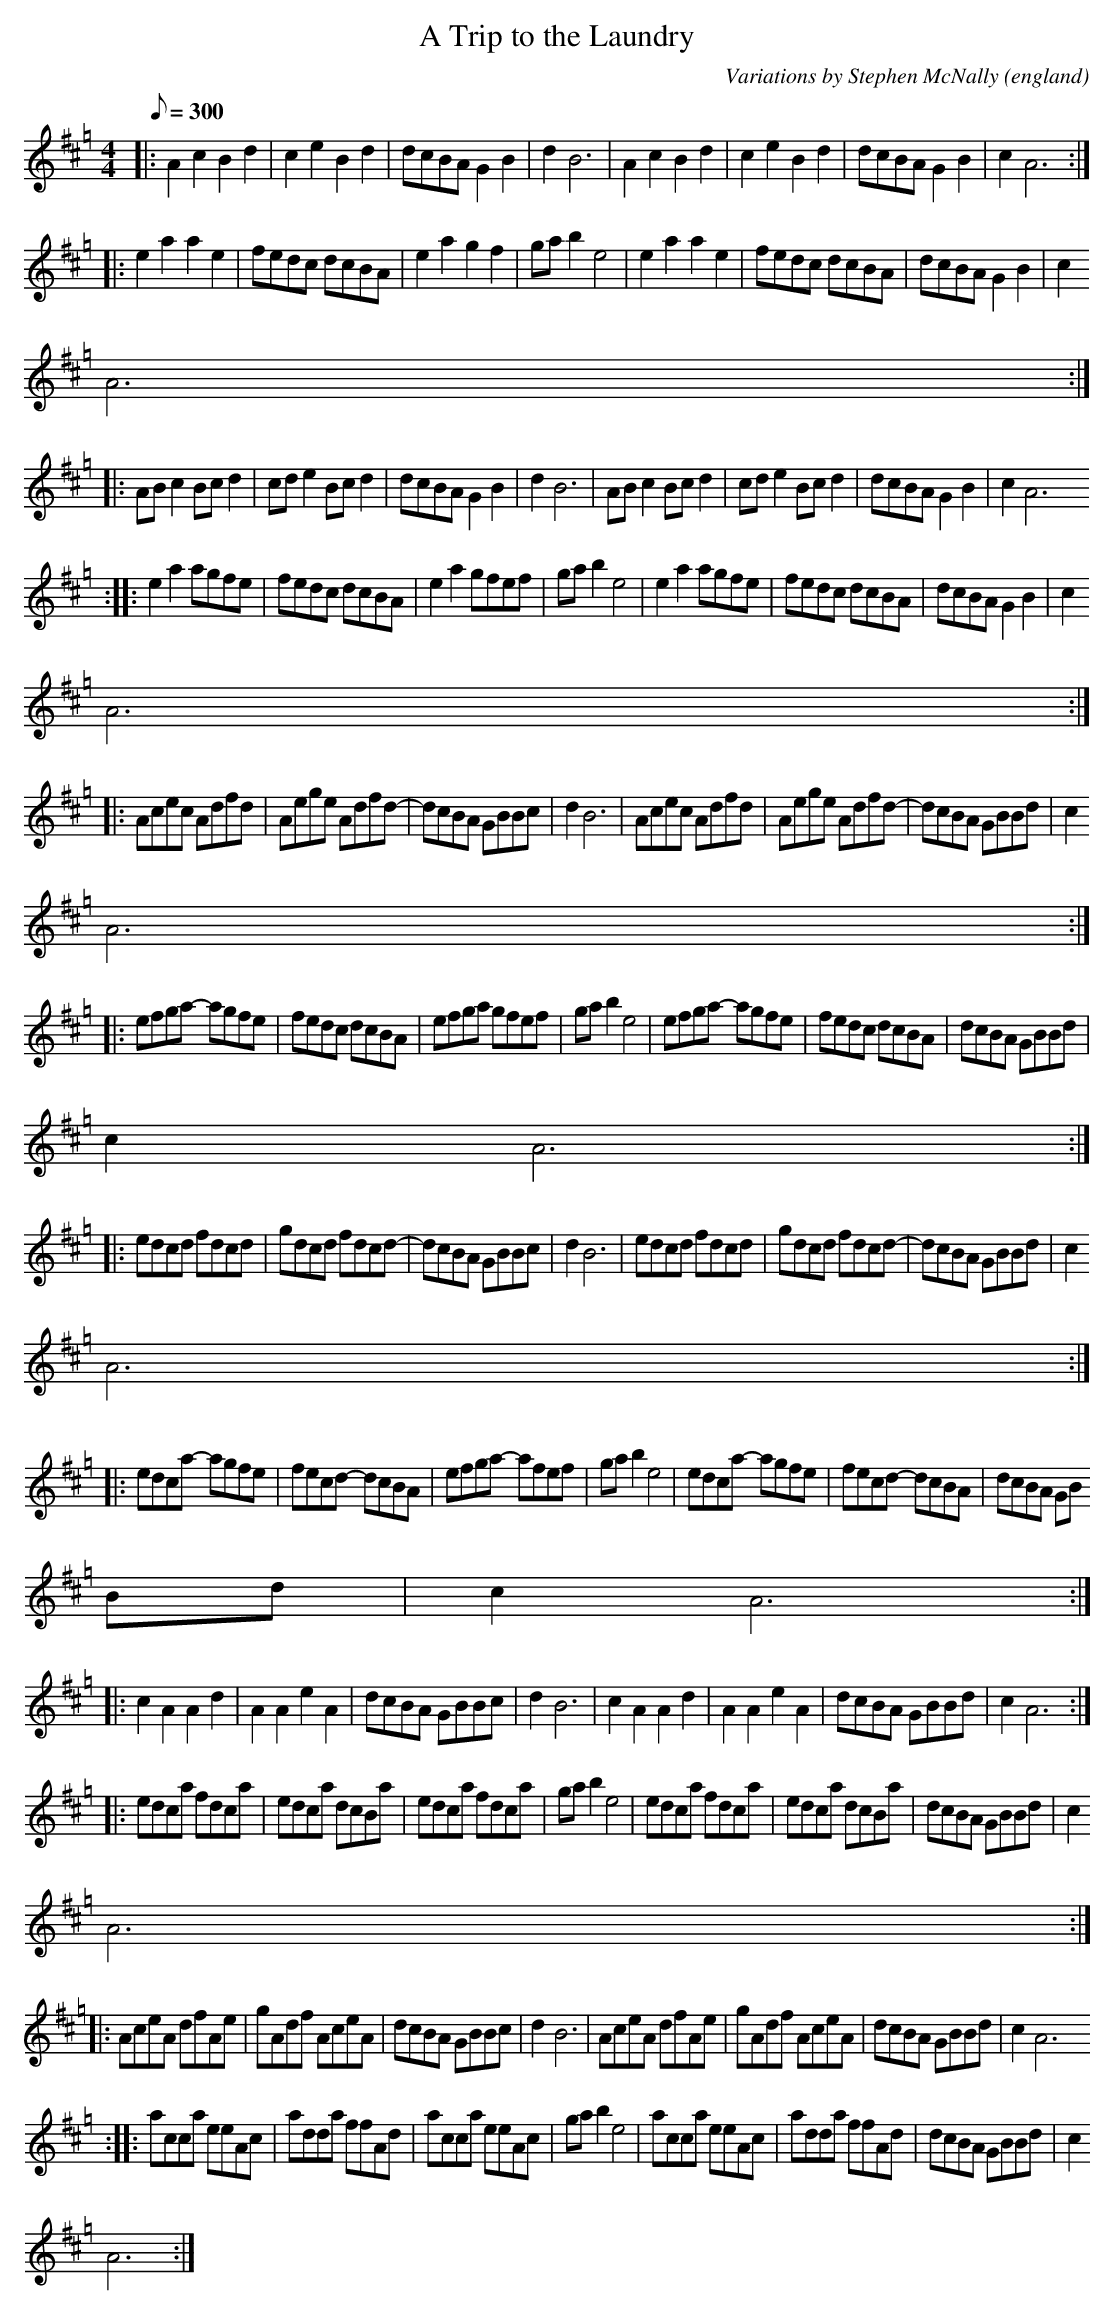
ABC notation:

X:1
T:A Trip to the Laundry
O:england
M:4/4
L:1/8
Q:300
C:Variations by Stephen McNally
K:Hp
|:A2c2B2d2|c2e2B2d2|dcBA G2B2|d2B6|A2c2B2d2|c2e2B2d2|dcBA G2B2|c2 A6:|
|:e2a2 a2e2|fedc dcBA|e2a2 g2f2|gab2 e4|e2a2 a2e2|fedc dcBA|dcBA G2B2|c2
A6:|
|:ABc2 Bcd2|cde2 Bcd2|dcBA G2B2|d2B6|ABc2 Bcd2|cde2 Bcd2|dcBA G2B2|c2 A6
:|
|:e2a2 agfe|fedc dcBA|e2a2 gfef|gab2 e4|e2a2 agfe|fedc dcBA|dcBA G2B2|c2
A6:|
|:Acec Adfd|Aege Adfd-|dcBA GBBc|d2B6|Acec Adfd|Aege Adfd-|dcBA GBBd|c2
A6:|
|:efga- agfe|fedc dcBA|efga gfef|gab2 e4|efga- agfe|fedc dcBA|dcBA GBBd|
c2 A6:|
|:edcd fdcd|gdcd fdcd-|dcBA GBBc|d2B6|edcd fdcd|gdcd fdcd-|dcBA GBBd|c2
A6:|
|:edca- agfe|fecd- dcBA|efga- afef|gab2 e4|edca- agfe|fecd- dcBA|dcBA GB
Bd|c2 A6:|
|:c2A2A2d2|A2A2e2A2|dcBA GBBc|d2B6|c2A2A2d2|A2A2e2A2|dcBA GBBd|c2 A6:|
|:edca fdca|edca dcBa|edca fdca|gab2 e4|edca fdca|edca dcBa|dcBA GBBd|c2
A6:|
|:AceA dfAe|gAdf AceA|dcBA GBBc|d2B6|AceA dfAe|gAdf AceA|dcBA GBBd|c2 A6
:|
|:acca eeAc|adda ffAd|acca eeAc|gab2 e4|acca eeAc|adda ffAd|dcBA GBBd|c2
A6:|
